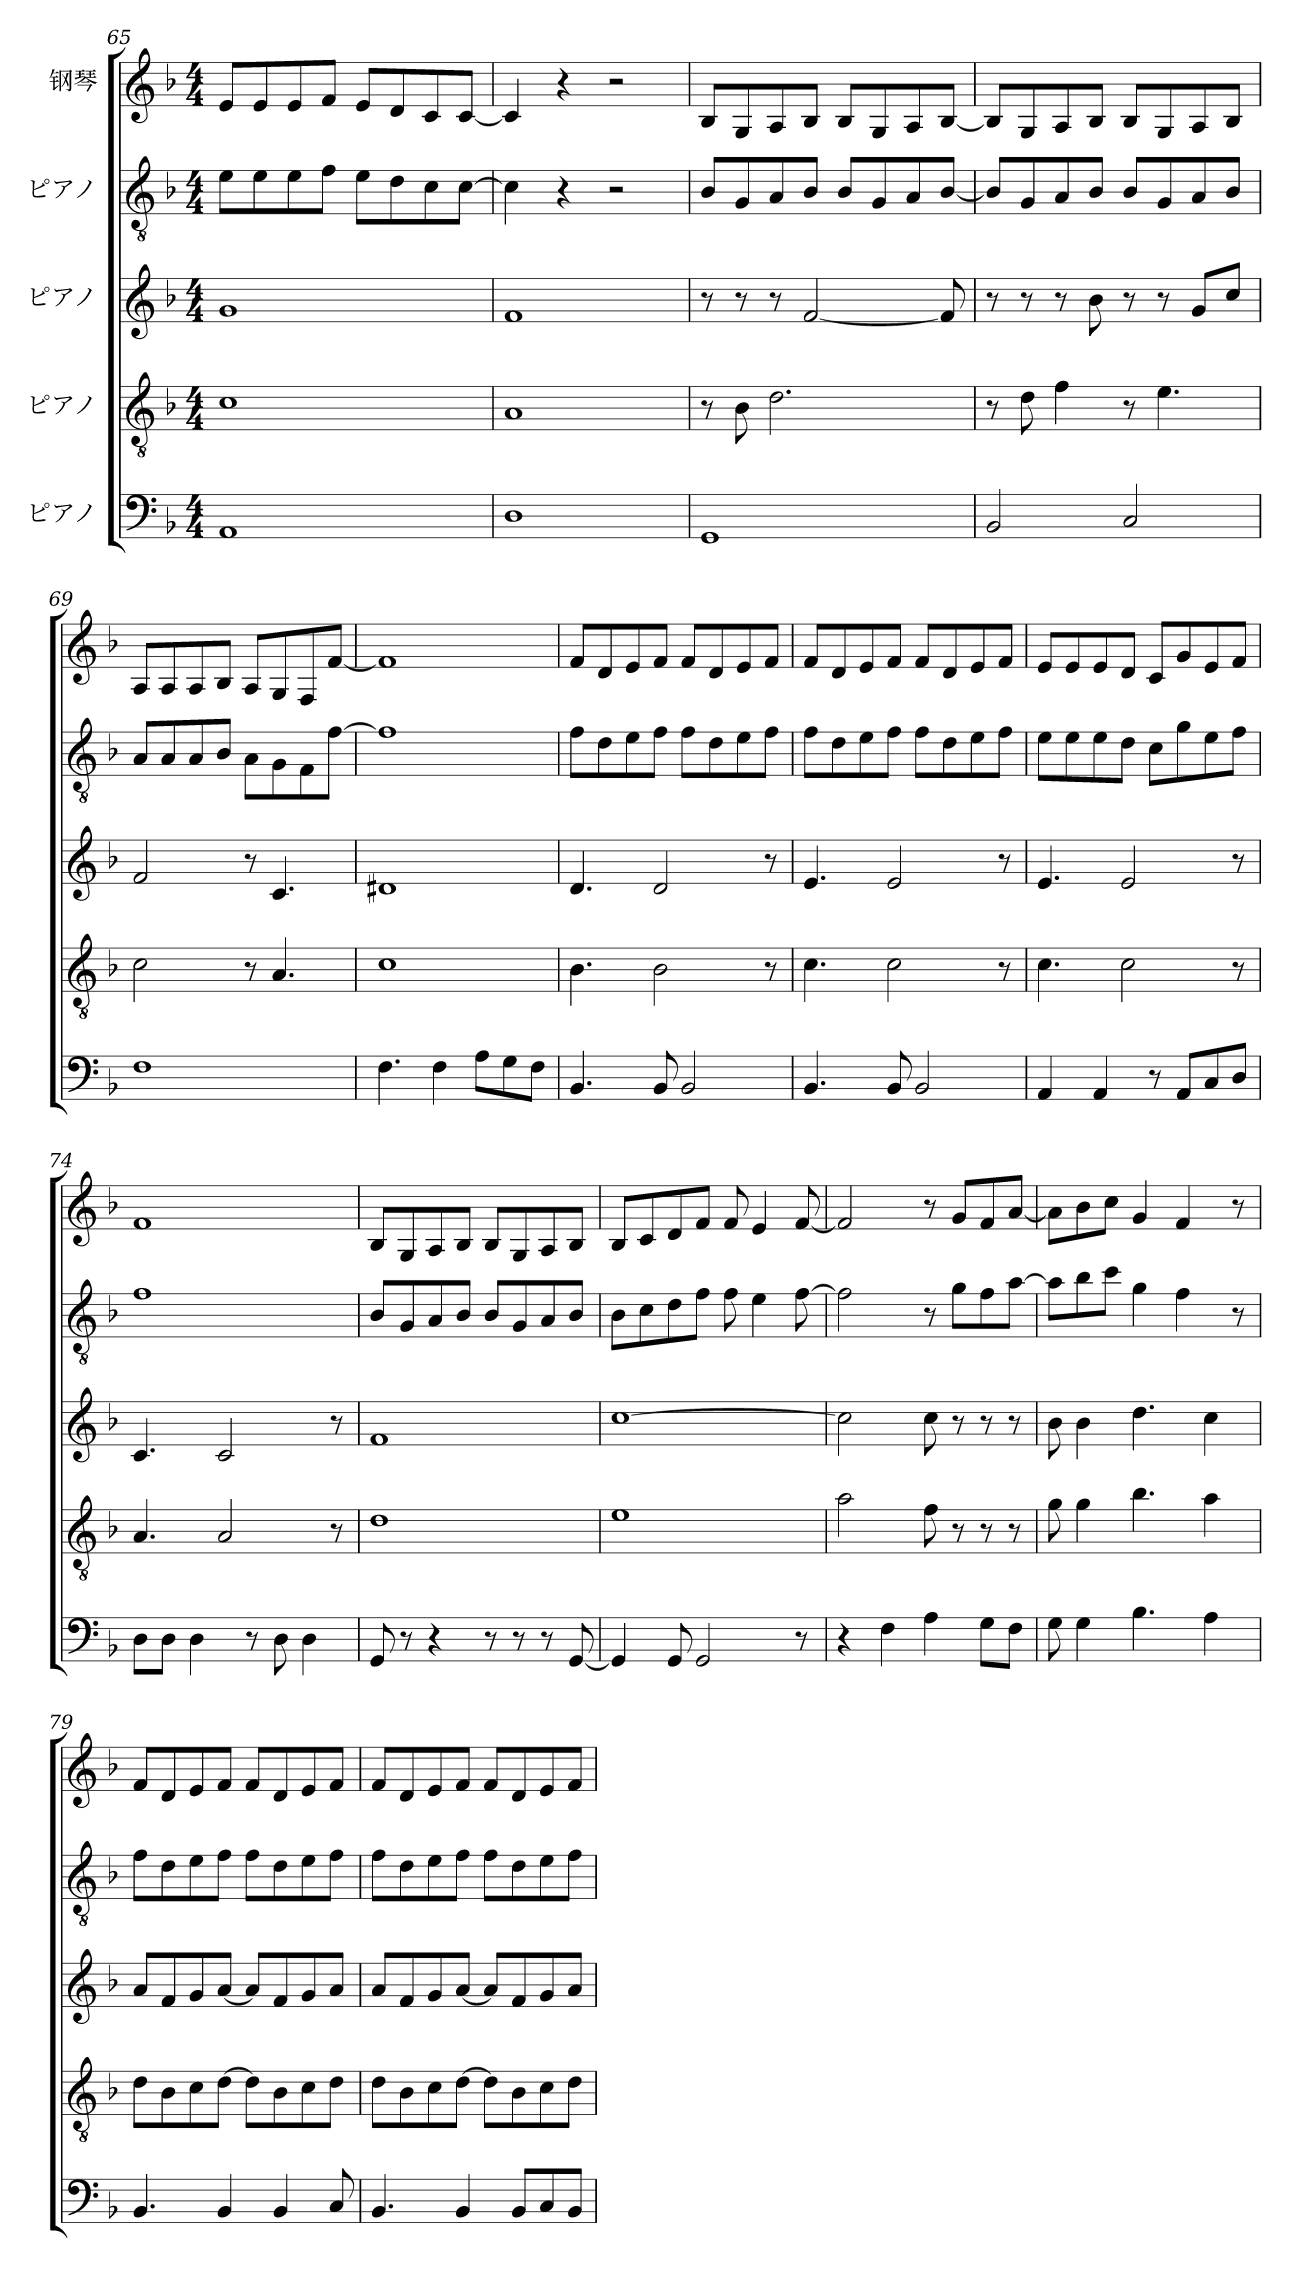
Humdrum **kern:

**kern	**kern	**kern	**kern	**kern
*part5	*part4	*part3	*part2	*part1
*staff5	*staff4	*staff3	*staff2	*staff1
*I"ピアノ	*I"ピアノ	*I"ピアノ	*I"ピアノ	*I"钢琴
*clefF4	*clefGv2	*clefG2	*clefGv2	*clefG2
*k[b-]	*k[b-]	*k[b-]	*k[b-]	*k[b-]
*M4/4	*M4/4	*M4/4	*M4/4	*M4/4
=65	=65	=65	=65	=65
1AA	1c	1g	8eL	8eL
.	.	.	8e	8e
.	.	.	8e	8e
.	.	.	8fJ	8fJ
.	.	.	8eL	8eL
.	.	.	8d	8d
.	.	.	8c	8c
.	.	.	[8cJ	[8cJ
=66	=66	=66	=66	=66
1D	1A	1f	4c]	4c]
.	.	.	4r	4r
.	.	.	2r	2r
=67	=67	=67	=67	=67
1GG	8r	8r	8B-L	8B-L
.	8B-	8r	8G	8G
.	2.d	8r	8A	8A
.	.	[2f	8B-J	8B-J
.	.	.	8B-L	8B-L
.	.	.	8G	8G
.	.	.	8A	8A
.	.	8f]	[8B-J	[8B-J
=68	=68	=68	=68	=68
2BB-	8r	8r	8B-L]	8B-L]
.	8d	8r	8G	8G
.	4f	8r	8A	8A
.	.	8b-	8B-J	8B-J
2C	8r	8r	8B-L	8B-L
.	4.e	8r	8G	8G
.	.	8gL	8A	8A
.	.	8ccJ	8B-J	8B-J
=69	=69	=69	=69	=69
1F	2c	2f	8AL	8AL
.	.	.	8A	8A
.	.	.	8A	8A
.	.	.	8B-J	8B-J
.	8r	8r	8AL	8AL
.	4.A	4.c	8G	8G
.	.	.	8F	8F
.	.	.	[8fJ	[8fJ
=70	=70	=70	=70	=70
4.F	1c	1d#X	1f]	1f]
4F	.	.	.	.
8AL	.	.	.	.
8G	.	.	.	.
8FJ	.	.	.	.
=71	=71	=71	=71	=71
4.BB-	4.B-	4.d	8fL	8fL
.	.	.	8d	8d
.	.	.	8e	8e
8BB-	2B-	2d	8fJ	8fJ
2BB-	.	.	8fL	8fL
.	.	.	8d	8d
.	.	.	8e	8e
.	8r	8r	8fJ	8fJ
=72	=72	=72	=72	=72
4.BB-	4.c	4.e	8fL	8fL
.	.	.	8d	8d
.	.	.	8e	8e
8BB-	2c	2e	8fJ	8fJ
2BB-	.	.	8fL	8fL
.	.	.	8d	8d
.	.	.	8e	8e
.	8r	8r	8fJ	8fJ
=73	=73	=73	=73	=73
4AA	4.c	4.e	8eL	8eL
.	.	.	8e	8e
4AA	.	.	8e	8e
.	2c	2e	8dJ	8dJ
8r	.	.	8cL	8cL
8AAL	.	.	8g	8g
8C	.	.	8e	8e
8DJ	8r	8r	8fJ	8fJ
=74	=74	=74	=74	=74
8DL	4.A	4.c	1f	1f
8DJ	.	.	.	.
4D	.	.	.	.
.	2A	2c	.	.
8r	.	.	.	.
8D	.	.	.	.
4D	.	.	.	.
.	8r	8r	.	.
=75	=75	=75	=75	=75
8GG	1d	1f	8B-L	8B-L
8r	.	.	8G	8G
4r	.	.	8A	8A
.	.	.	8B-J	8B-J
8r	.	.	8B-L	8B-L
8r	.	.	8G	8G
8r	.	.	8A	8A
[8GG	.	.	8B-J	8B-J
=76	=76	=76	=76	=76
4GG]	1e	[1cc	8B-L	8B-L
.	.	.	8c	8c
8GG	.	.	8d	8d
2GG	.	.	8fJ	8fJ
.	.	.	8f	8f
.	.	.	4e	4e
8r	.	.	[8f	[8f
=77	=77	=77	=77	=77
4r	2a	2cc]	2f]	2f]
4F	.	.	.	.
4A	8f	8cc	8r	8r
.	8r	8r	8gL	8gL
8GL	8r	8r	8f	8f
8FJ	8r	8r	[8aJ	[8aJ
=78	=78	=78	=78	=78
8G	8g	8b-	8aL]	8aL]
4G	4g	4b-	8b-	8b-
.	.	.	8ccJ	8ccJ
4.B-	4.b-	4.dd	4g	4g
.	.	.	4f	4f
4A	4a	4cc	.	.
.	.	.	8r	8r
=79	=79	=79	=79	=79
4.BB-	8dL	8aL	8fL	8fL
.	8B-	8f	8d	8d
.	8c	8g	8e	8e
4BB-	[8dJ	[8aJ	8fJ	8fJ
.	8dL]	8aL]	8fL	8fL
4BB-	8B-	8f	8d	8d
.	8c	8g	8e	8e
8C	8dJ	8aJ	8fJ	8fJ
=80	=80	=80	=80	=80
4.BB-	8dL	8aL	8fL	8fL
.	8B-	8f	8d	8d
.	8c	8g	8e	8e
4BB-	[8dJ	[8aJ	8fJ	8fJ
.	8dL]	8aL]	8fL	8fL
8BB-L	8B-	8f	8d	8d
8C	8c	8g	8e	8e
8BB-J	8dJ	8aJ	8fJ	8fJ
=	=	=	=	=
*-	*-	*-	*-	*-
